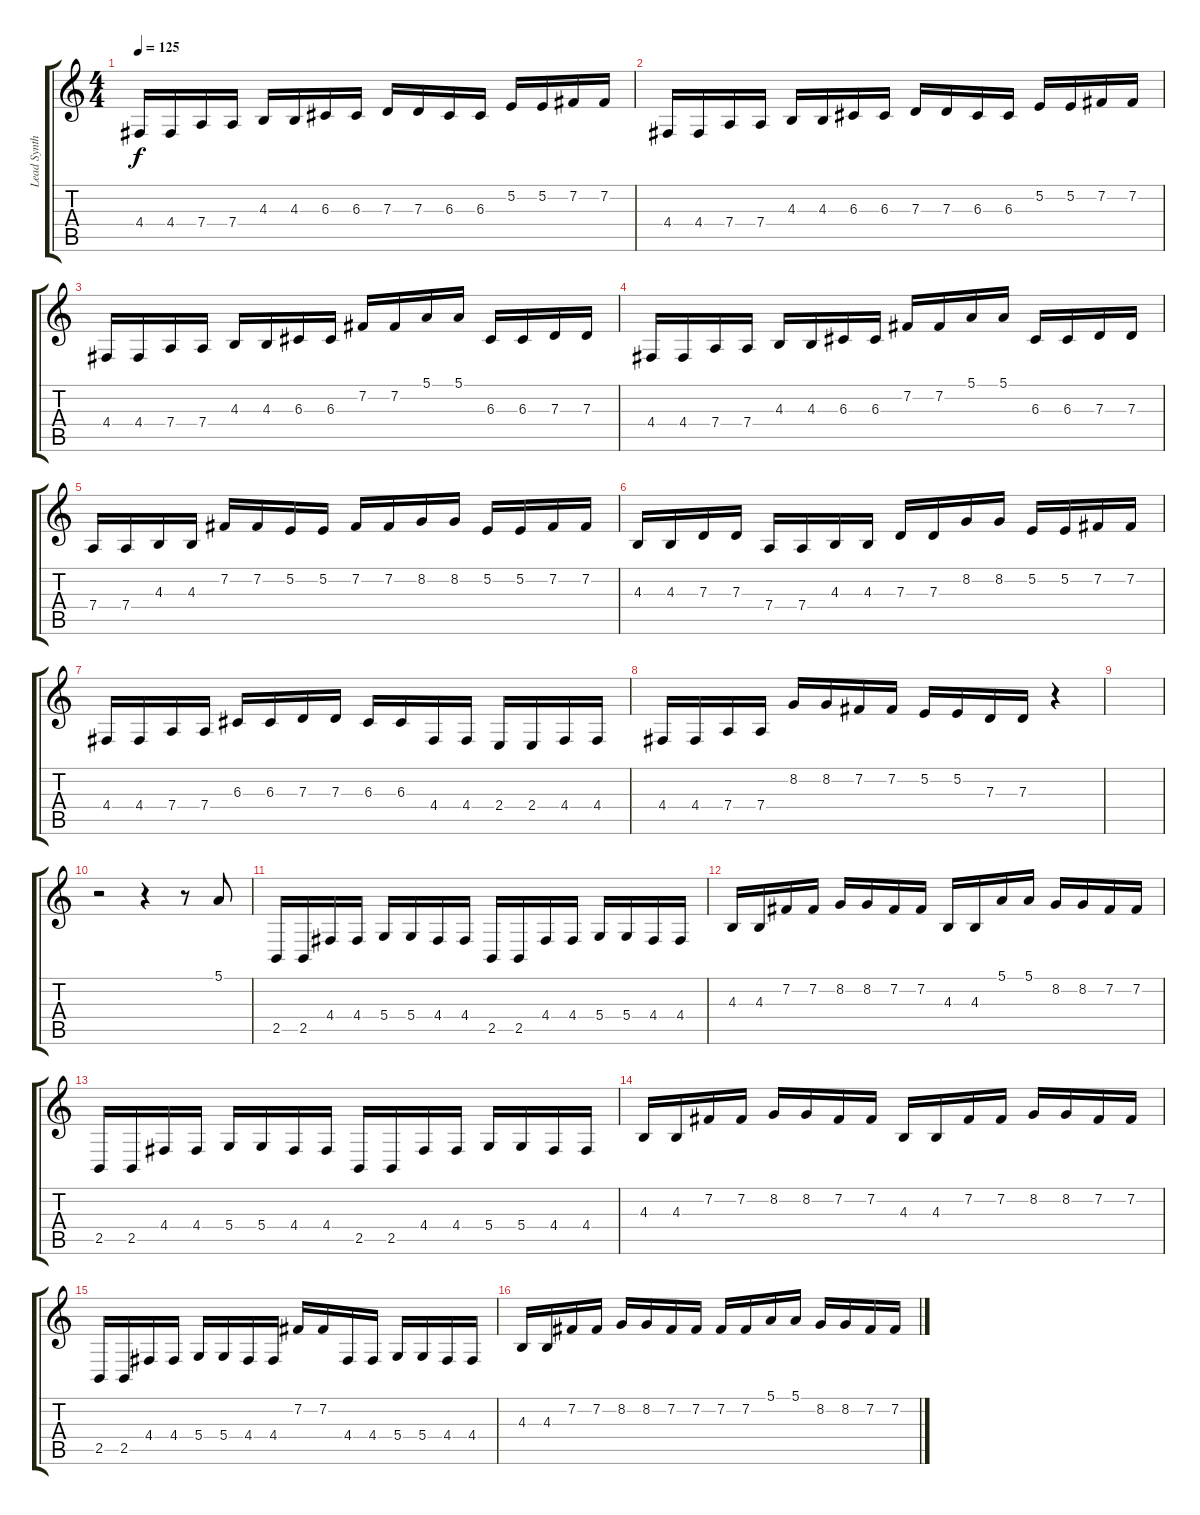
\track ("Lead Synth" "Lead Synth") {instrument lead2sawtooth}
\staff {score tabs}
\tuning (E4 B3 G3 D3 A2 E2) {hide}
\ts (4 4)
\tempo 125
\clef g2
\ks c
4.4.16{dy f} 4.4.16 7.4.16 7.4.16 4.3.16 4.3.16 6.3.16 6.3.16 7.3.16 7.3.16 6.3.16 6.3.16 5.2.16 5.2.16 7.2.16 7.2.16 |
4.4.16 4.4.16 7.4.16 7.4.16 4.3.16 4.3.16 6.3.16 6.3.16 7.3.16 7.3.16 6.3.16 6.3.16 5.2.16 5.2.16 7.2.16 7.2.16 |
4.4.16 4.4.16 7.4.16 7.4.16 4.3.16 4.3.16 6.3.16 6.3.16 7.2.16 7.2.16 5.1.16 5.1.16 6.3.16 6.3.16 7.3.16 7.3.16 |
4.4.16 4.4.16 7.4.16 7.4.16 4.3.16 4.3.16 6.3.16 6.3.16 7.2.16 7.2.16 5.1.16 5.1.16 6.3.16 6.3.16 7.3.16 7.3.16 |
7.4.16 7.4.16 4.3.16 4.3.16 7.2.16 7.2.16 5.2.16 5.2.16 7.2.16 7.2.16 8.2.16 8.2.16 5.2.16 5.2.16 7.2.16 7.2.16 |
4.3.16 4.3.16 7.3.16 7.3.16 7.4.16 7.4.16 4.3.16 4.3.16 7.3.16 7.3.16 8.2.16 8.2.16 5.2.16 5.2.16 7.2.16 7.2.16 |
4.4.16 4.4.16 7.4.16 7.4.16 6.3.16 6.3.16 7.3.16 7.3.16 6.3.16 6.3.16 4.4.16 4.4.16 2.4.16 2.4.16 4.4.16 4.4.16 |
4.4.16 4.4.16 7.4.16 7.4.16 8.2.16 8.2.16 7.2.16 7.2.16 5.2.16 5.2.16 7.3.16 7.3.16 r.4 |
|
r.2 r.4 r.8 5.1.8 |
2.5.16 2.5.16 4.4.16 4.4.16 5.4.16 5.4.16 4.4.16 4.4.16 2.5.16 2.5.16 4.4.16 4.4.16 5.4.16 5.4.16 4.4.16 4.4.16 |
4.3.16 4.3.16 7.2.16 7.2.16 8.2.16 8.2.16 7.2.16 7.2.16 4.3.16 4.3.16 5.1.16 5.1.16 8.2.16 8.2.16 7.2.16 7.2.16 |
2.5.16 2.5.16 4.4.16 4.4.16 5.4.16 5.4.16 4.4.16 4.4.16 2.5.16 2.5.16 4.4.16 4.4.16 5.4.16 5.4.16 4.4.16 4.4.16 |
4.3.16 4.3.16 7.2.16 7.2.16 8.2.16 8.2.16 7.2.16 7.2.16 4.3.16 4.3.16 7.2.16 7.2.16 8.2.16 8.2.16 7.2.16 7.2.16 |
2.5.16 2.5.16 4.4.16 4.4.16 5.4.16 5.4.16 4.4.16 4.4.16 7.2.16 7.2.16 4.4.16 4.4.16 5.4.16 5.4.16 4.4.16 4.4.16 |
4.3.16 4.3.16 7.2.16 7.2.16 8.2.16 8.2.16 7.2.16 7.2.16 7.2.16 7.2.16 5.1.16 5.1.16 8.2.16 8.2.16 7.2.16 7.2.16
